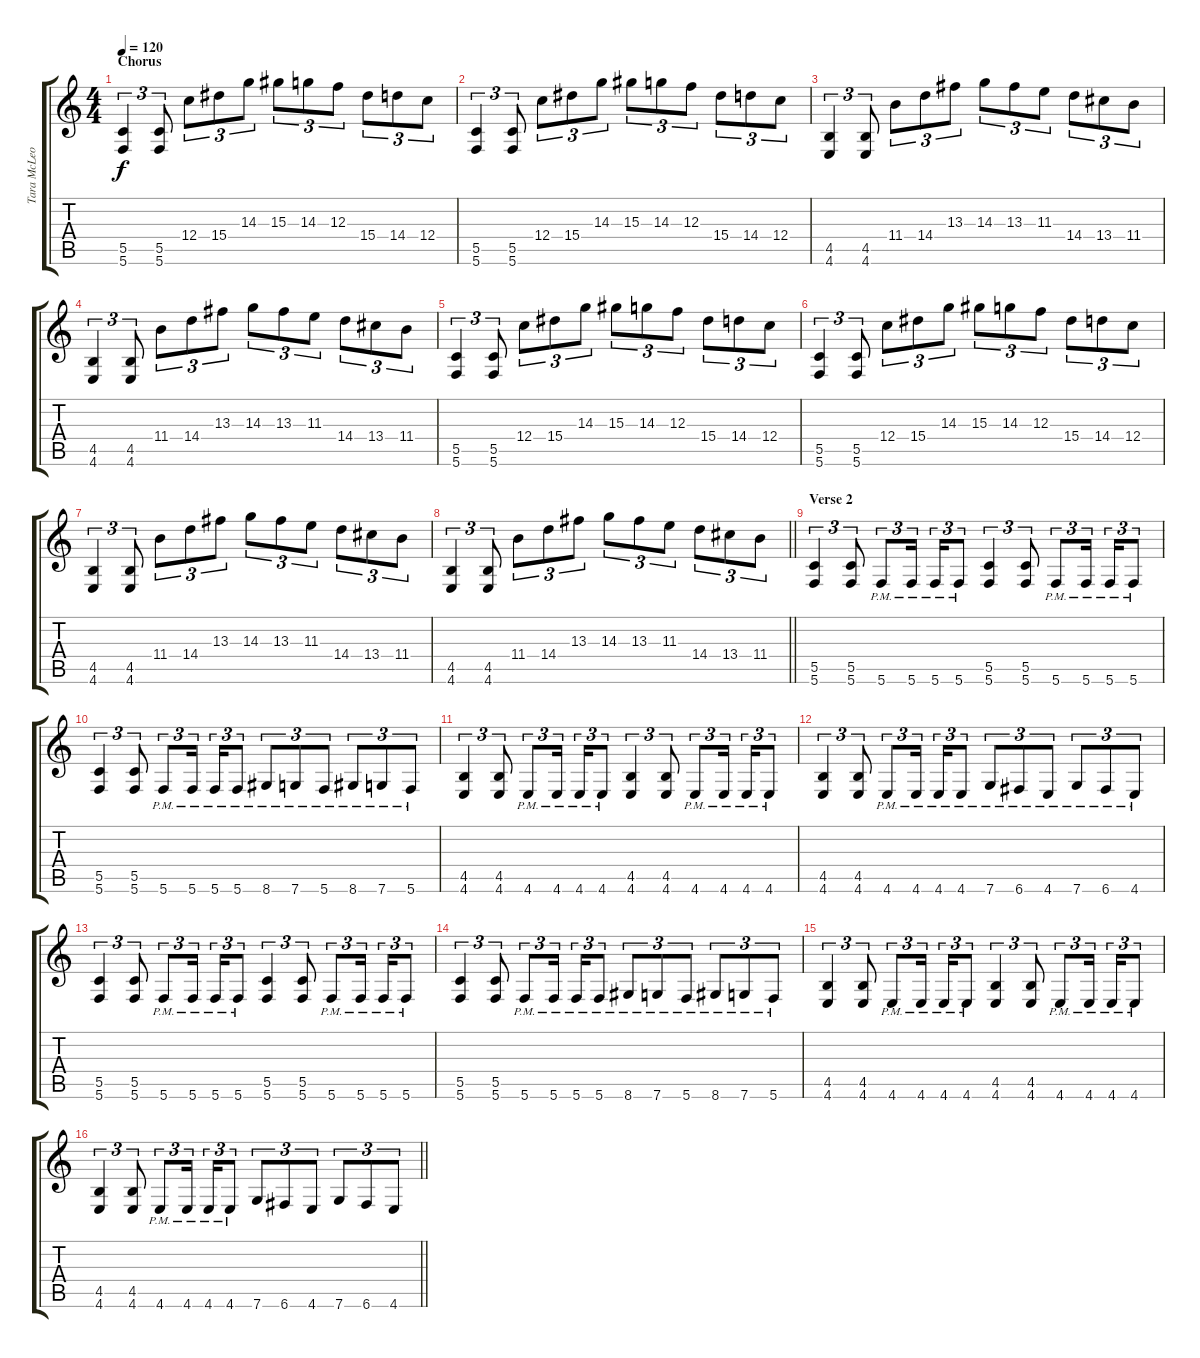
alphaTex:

\track ("Tara McLeod" "Tara McLeo") {instrument distortionguitar}
\staff {score tabs}
\tuning (D4 A3 F3 C3 G2 C2) {hide}
\ts (4 4)
\section ("" "Chorus")
\tempo 120
\clef g2
\ks c
(5.5 5.6).4{tu (3 2) dy f} (5.5 5.6).8{tu (3 2)} 12.4.8{tu (3 2)} 15.4.8{tu (3 2)} 14.3.8{tu (3 2)} 15.3.8{tu (3 2)} 14.3.8{tu (3 2)} 12.3.8{tu (3 2)} 15.4.8{tu (3 2)} 14.4.8{tu (3 2)} 12.4.8{tu (3 2)} |
(5.5 5.6).4{tu (3 2)} (5.5 5.6).8{tu (3 2)} 12.4.8{tu (3 2)} 15.4.8{tu (3 2)} 14.3.8{tu (3 2)} 15.3.8{tu (3 2)} 14.3.8{tu (3 2)} 12.3.8{tu (3 2)} 15.4.8{tu (3 2)} 14.4.8{tu (3 2)} 12.4.8{tu (3 2)} |
(4.5 4.6).4{tu (3 2)} (4.5 4.6).8{tu (3 2)} 11.4.8{tu (3 2)} 14.4.8{tu (3 2)} 13.3.8{tu (3 2)} 14.3.8{tu (3 2)} 13.3.8{tu (3 2)} 11.3.8{tu (3 2)} 14.4.8{tu (3 2)} 13.4.8{tu (3 2)} 11.4.8{tu (3 2)} |
(4.5 4.6).4{tu (3 2)} (4.5 4.6).8{tu (3 2)} 11.4.8{tu (3 2)} 14.4.8{tu (3 2)} 13.3.8{tu (3 2)} 14.3.8{tu (3 2)} 13.3.8{tu (3 2)} 11.3.8{tu (3 2)} 14.4.8{tu (3 2)} 13.4.8{tu (3 2)} 11.4.8{tu (3 2)} |
(5.5 5.6).4{tu (3 2)} (5.5 5.6).8{tu (3 2)} 12.4.8{tu (3 2)} 15.4.8{tu (3 2)} 14.3.8{tu (3 2)} 15.3.8{tu (3 2)} 14.3.8{tu (3 2)} 12.3.8{tu (3 2)} 15.4.8{tu (3 2)} 14.4.8{tu (3 2)} 12.4.8{tu (3 2)} |
(5.5 5.6).4{tu (3 2)} (5.5 5.6).8{tu (3 2)} 12.4.8{tu (3 2)} 15.4.8{tu (3 2)} 14.3.8{tu (3 2)} 15.3.8{tu (3 2)} 14.3.8{tu (3 2)} 12.3.8{tu (3 2)} 15.4.8{tu (3 2)} 14.4.8{tu (3 2)} 12.4.8{tu (3 2)} |
(4.5 4.6).4{tu (3 2)} (4.5 4.6).8{tu (3 2)} 11.4.8{tu (3 2)} 14.4.8{tu (3 2)} 13.3.8{tu (3 2)} 14.3.8{tu (3 2)} 13.3.8{tu (3 2)} 11.3.8{tu (3 2)} 14.4.8{tu (3 2)} 13.4.8{tu (3 2)} 11.4.8{tu (3 2)} |
\barLineRight lightlight
(4.5 4.6).4{tu (3 2)} (4.5 4.6).8{tu (3 2)} 11.4.8{tu (3 2)} 14.4.8{tu (3 2)} 13.3.8{tu (3 2)} 14.3.8{tu (3 2)} 13.3.8{tu (3 2)} 11.3.8{tu (3 2)} 14.4.8{tu (3 2)} 13.4.8{tu (3 2)} 11.4.8{tu (3 2)} |
\section ("" "Verse 2")
(5.5 5.6).4{tu (3 2)} (5.5 5.6).8{tu (3 2)} 5.6{pm}.8{tu (3 2)} 5.6{pm}.16{tu (3 2) beam splitsecondary} 5.6{pm}.16{tu (3 2)} 5.6{pm}.8{tu (3 2)} (5.5 5.6).4{tu (3 2)} (5.5 5.6).8{tu (3 2)} 5.6{pm}.8{tu (3 2)} 5.6{pm}.16{tu (3 2) beam splitsecondary} 5.6{pm}.16{tu (3 2)} 5.6{pm}.8{tu (3 2)} |
(5.5 5.6).4{tu (3 2)} (5.5 5.6).8{tu (3 2)} 5.6{pm}.8{tu (3 2)} 5.6{pm}.16{tu (3 2) beam splitsecondary} 5.6{pm}.16{tu (3 2)} 5.6{pm}.8{tu (3 2)} 8.6{pm}.8{tu (3 2)} 7.6{pm}.8{tu (3 2)} 5.6{pm}.8{tu (3 2)} 8.6{pm}.8{tu (3 2)} 7.6{pm}.8{tu (3 2)} 5.6{pm}.8{tu (3 2)} |
(4.5 4.6).4{tu (3 2)} (4.5 4.6).8{tu (3 2)} 4.6{pm}.8{tu (3 2)} 4.6{pm}.16{tu (3 2) beam splitsecondary} 4.6{pm}.16{tu (3 2)} 4.6{pm}.8{tu (3 2)} (4.5 4.6).4{tu (3 2)} (4.5 4.6).8{tu (3 2)} 4.6{pm}.8{tu (3 2)} 4.6{pm}.16{tu (3 2) beam splitsecondary} 4.6{pm}.16{tu (3 2)} 4.6{pm}.8{tu (3 2)} |
(4.5 4.6).4{tu (3 2)} (4.5 4.6).8{tu (3 2)} 4.6{pm}.8{tu (3 2)} 4.6{pm}.16{tu (3 2) beam splitsecondary} 4.6{pm}.16{tu (3 2)} 4.6{pm}.8{tu (3 2)} 7.6{pm}.8{tu (3 2)} 6.6{pm}.8{tu (3 2)} 4.6{pm}.8{tu (3 2)} 7.6{pm}.8{tu (3 2)} 6.6{pm}.8{tu (3 2)} 4.6{pm}.8{tu (3 2)} |
(5.5 5.6).4{tu (3 2)} (5.5 5.6).8{tu (3 2)} 5.6{pm}.8{tu (3 2)} 5.6{pm}.16{tu (3 2) beam splitsecondary} 5.6{pm}.16{tu (3 2)} 5.6{pm}.8{tu (3 2)} (5.5 5.6).4{tu (3 2)} (5.5 5.6).8{tu (3 2)} 5.6{pm}.8{tu (3 2)} 5.6{pm}.16{tu (3 2) beam splitsecondary} 5.6{pm}.16{tu (3 2)} 5.6{pm}.8{tu (3 2)} |
(5.5 5.6).4{tu (3 2)} (5.5 5.6).8{tu (3 2)} 5.6{pm}.8{tu (3 2)} 5.6{pm}.16{tu (3 2) beam splitsecondary} 5.6{pm}.16{tu (3 2)} 5.6{pm}.8{tu (3 2)} 8.6{pm}.8{tu (3 2)} 7.6{pm}.8{tu (3 2)} 5.6{pm}.8{tu (3 2)} 8.6{pm}.8{tu (3 2)} 7.6{pm}.8{tu (3 2)} 5.6{pm}.8{tu (3 2)} |
(4.5 4.6).4{tu (3 2)} (4.5 4.6).8{tu (3 2)} 4.6{pm}.8{tu (3 2)} 4.6{pm}.16{tu (3 2) beam splitsecondary} 4.6{pm}.16{tu (3 2)} 4.6{pm}.8{tu (3 2)} (4.5 4.6).4{tu (3 2)} (4.5 4.6).8{tu (3 2)} 4.6{pm}.8{tu (3 2)} 4.6{pm}.16{tu (3 2) beam splitsecondary} 4.6{pm}.16{tu (3 2)} 4.6{pm}.8{tu (3 2)} |
\barLineRight lightlight
(4.5 4.6).4{tu (3 2)} (4.5 4.6).8{tu (3 2)} 4.6{pm}.8{tu (3 2)} 4.6{pm}.16{tu (3 2) beam splitsecondary} 4.6{pm}.16{tu (3 2)} 4.6{pm}.8{tu (3 2)} 7.6.8{tu (3 2)} 6.6.8{tu (3 2)} 4.6.8{tu (3 2)} 7.6.8{tu (3 2)} 6.6.8{tu (3 2)} 4.6.8{tu (3 2)}
